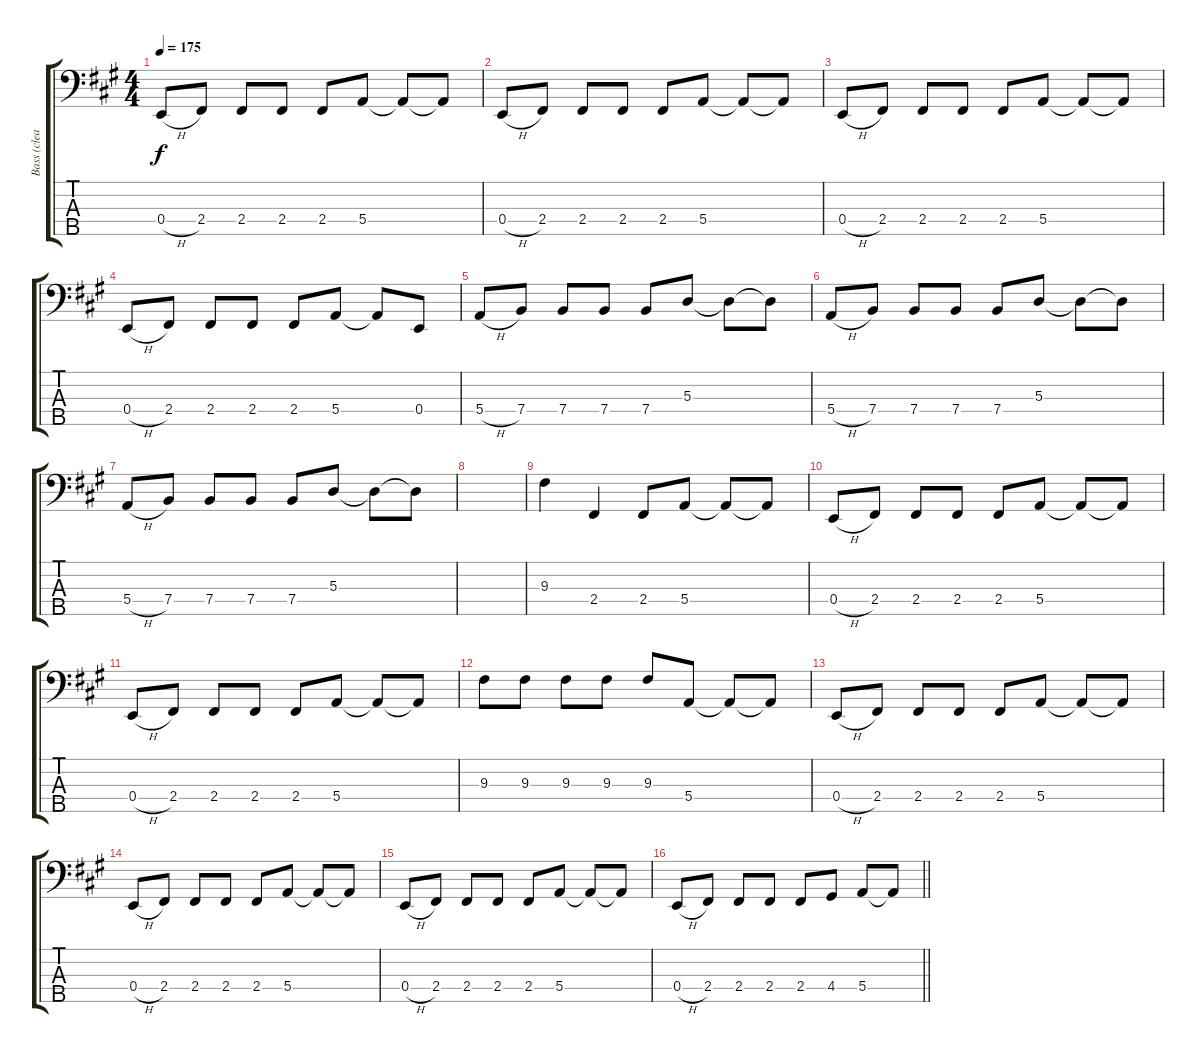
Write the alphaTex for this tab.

\track ("Bass (clean)" "Bass (clea") {instrument electricbassfinger}
\staff {score tabs}
\tuning (G2 D2 A1 E1 B0) {hide}
\ts (4 4)
\tempo 175
\clef f4
\ks f#minor
0.4{h}.8{dy f} 2.4.8 2.4.8 2.4.8 2.4.8 5.4.8 5.4{t}.8 5.4{t}.8 |
0.4{h}.8 2.4.8 2.4.8 2.4.8 2.4.8 5.4.8 5.4{t}.8 5.4{t}.8 |
0.4{h}.8 2.4.8 2.4.8 2.4.8 2.4.8 5.4.8 5.4{t}.8 5.4{t}.8 |
0.4{h}.8 2.4.8 2.4.8 2.4.8 2.4.8 5.4.8 5.4{t}.8 0.4.8 |
5.4{h}.8 7.4.8 7.4.8 7.4.8 7.4.8 5.3.8 5.3{t}.8 5.3{t}.8 |
5.4{h}.8 7.4.8 7.4.8 7.4.8 7.4.8 5.3.8 5.3{t}.8 5.3{t}.8 |
5.4{h}.8 7.4.8 7.4.8 7.4.8 7.4.8 5.3.8 5.3{t}.8 5.3{t}.8 |
|
9.3.4 2.4.4 2.4.8 5.4.8 5.4{t}.8 5.4{t}.8 |
0.4{h}.8 2.4.8 2.4.8 2.4.8 2.4.8 5.4.8 5.4{t}.8 5.4{t}.8 |
0.4{h}.8 2.4.8 2.4.8 2.4.8 2.4.8 5.4.8 5.4{t}.8 5.4{t}.8 |
9.3.8 9.3.8 9.3.8 9.3.8 9.3.8 5.4.8 5.4{t}.8 5.4{t}.8 |
0.4{h}.8 2.4.8 2.4.8 2.4.8 2.4.8 5.4.8 5.4{t}.8 5.4{t}.8 |
0.4{h}.8 2.4.8 2.4.8 2.4.8 2.4.8 5.4.8 5.4{t}.8 5.4{t}.8 |
0.4{h}.8 2.4.8 2.4.8 2.4.8 2.4.8 5.4.8 5.4{t}.8 5.4{t}.8 |
\barLineRight lightlight
0.4{h}.8 2.4.8 2.4.8 2.4.8 2.4.8 4.4.8 5.4.8 5.4{t}.8
